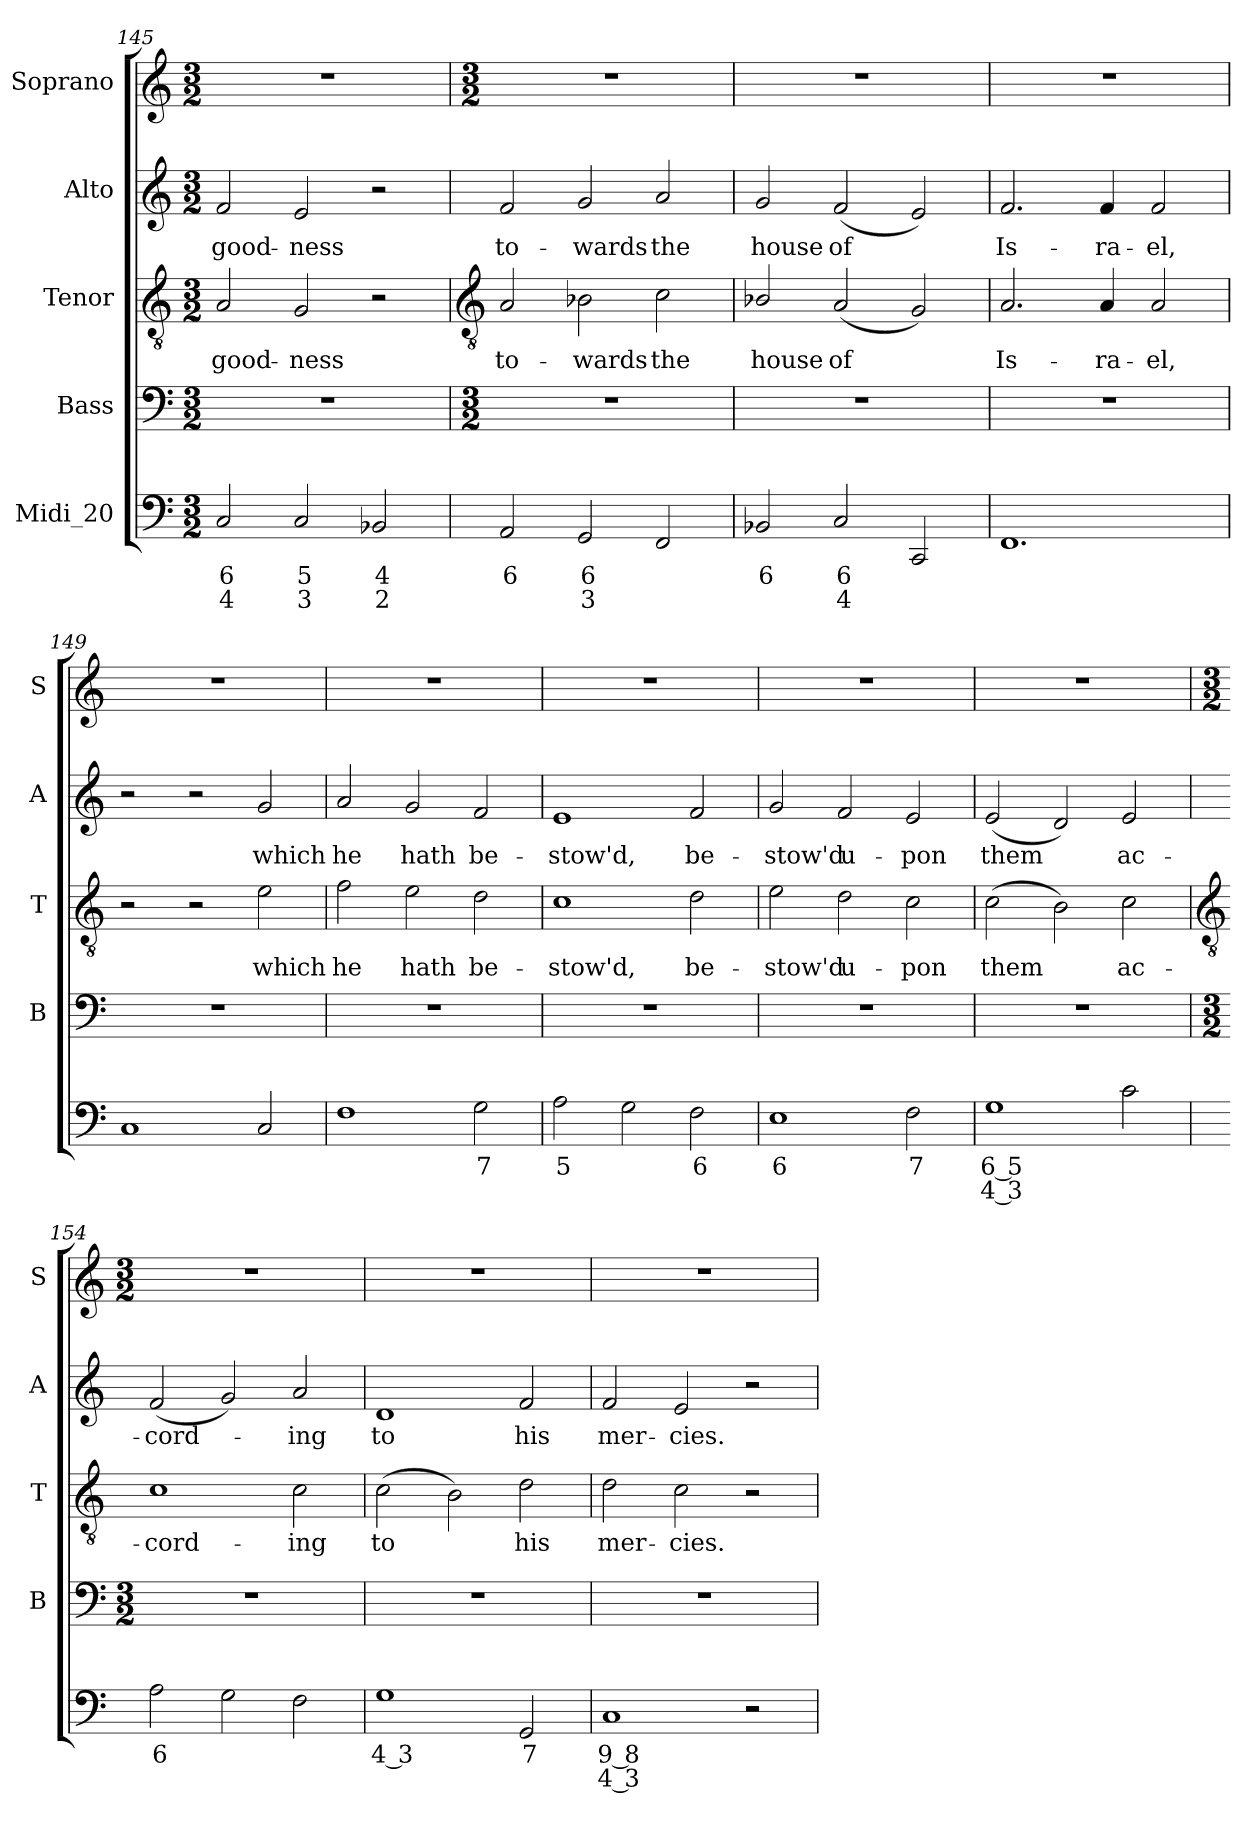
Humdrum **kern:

**kern	**text	**text	**kern	**kern	**text	**kern	**text	**kern
*part5	*part5	*part5	*part4	*part3	*part3	*part2	*part2	*part1
*staff5	*staff5	*staff5	*staff4	*staff3	*staff3	*staff2	*staff2	*staff1
*I"Midi_20	*	*	*I"Bass	*I"Tenor	*	*I"Alto	*	*I"Soprano
*	*	*	*I'B	*I'T	*	*I'A	*	*I'S
*clefF4	*	*	*clefF4	*clefGv2	*	*clefG2	*	*clefG2
*k[]	*	*	*k[]	*k[]	*	*k[]	*	*k[]
*C:	*	*	*C:	*C:	*	*C:	*	*C:
*M3/2	*	*	*M3/2	*M3/2	*	*M3/2	*	*M3/2
=145	=145	=145	=145	=145	=145	=145	=145	=145
!	!LO:LY:b	!LO:LY:b	!	!	!LO:LY:b	!	!LO:LY:b	!
2C	6	4	1.r	2A	good-	2f	good-	1.r
!	!LO:LY:b	!LO:LY:b	!	!	!LO:LY:b	!	!LO:LY:b	!
2C	5	3	.	2G	-ness	2e	-ness	.
!	!LO:LY:b	!LO:LY:b	!	!	!	!	!	!
2BB-X	4	2	.	2r	.	2r	.	.
!!LO:LB:g=z
=146	=146	=146	=146	=146	=146	=146	=146	=146
*	*	*	*	*clefGv2	*	*	*	*
*	*	*	*M3/2	*	*	*	*	*M3/2
!	!LO:LY:b	!	!	!	!LO:LY:b	!	!LO:LY:b	!
2AA	6	.	1.r	2A	to-	2f	to-	1.r
!	!LO:LY:b	!LO:LY:b	!	!	!LO:LY:b	!	!LO:LY:b	!
2GG	6	3	.	2B-X	-wards	2g	-wards	.
!	!	!	!	!	!LO:LY:b	!	!LO:LY:b	!
2FF	.	.	.	2c	the	2a	the	.
=147	=147	=147	=147	=147	=147	=147	=147	=147
!	!LO:LY:b	!	!	!	!LO:LY:b	!	!LO:LY:b	!
2BB-X	6	.	1.r	2B-X/	house	2g	house	1.r
!	!LO:LY:b	!LO:LY:b	!	!	!LO:LY:b	!	!LO:LY:b	!
2C	6	4	.	(<2A	of	(<2f	of	.
2CC	.	.	.	2G)	.	2e)	.	.
=148	=148	=148	=148	=148	=148	=148	=148	=148
!	!	!	!	!	!LO:LY:b	!	!LO:LY:b	!
1.FF	.	.	1.r	2.A	Is-	2.f	Is-	1.r
!	!	!	!	!	!LO:LY:b	!	!LO:LY:b	!
.	.	.	.	4A	-ra-	4f	-ra-	.
!	!	!	!	!	!LO:LY:b	!	!LO:LY:b	!
.	.	.	.	2A	-el,	2f	-el,	.
=149	=149	=149	=149	=149	=149	=149	=149	=149
1C	.	.	1.r	2r	.	2r	.	1.r
.	.	.	.	2r	.	2r	.	.
!	!	!	!	!	!LO:LY:b	!	!LO:LY:b	!
2C	.	.	.	2e	which	2g	which	.
=150	=150	=150	=150	=150	=150	=150	=150	=150
!	!	!	!	!	!LO:LY:b	!	!LO:LY:b	!
1F	.	.	1.r	2f	he	2a	he	1.r
!	!	!	!	!	!LO:LY:b	!	!LO:LY:b	!
.	.	.	.	2e	hath	2g	hath	.
!	!LO:LY:b	!	!	!	!LO:LY:b	!	!LO:LY:b	!
2G	7	.	.	2d	be-	2f	be-	.
=151	=151	=151	=151	=151	=151	=151	=151	=151
!	!LO:LY:b	!	!	!	!LO:LY:b	!	!LO:LY:b	!
2A	5	.	1.r	1c	-stow'd,	1e	-stow'd,	1.r
2G	.	.	.	.	.	.	.	.
!	!LO:LY:b	!	!	!	!LO:LY:b	!	!LO:LY:b	!
2F	6	.	.	2d	be-	2f	be-	.
=152	=152	=152	=152	=152	=152	=152	=152	=152
!	!LO:LY:b	!	!	!	!LO:LY:b	!	!LO:LY:b	!
1E	6	.	1.r	2e	-stow'd	2g	-stow'd	1.r
!	!	!	!	!	!LO:LY:b	!	!LO:LY:b	!
.	.	.	.	2d	u-	2f	u-	.
!	!LO:LY:b	!	!	!	!LO:LY:b	!	!LO:LY:b	!
2F	7	.	.	2c	-pon	2e	-pon	.
=153	=153	=153	=153	=153	=153	=153	=153	=153
!	!LO:LY:b	!LO:LY:b	!	!	!LO:LY:b	!	!LO:LY:b	!
1G	6 5	4 3	1.r	(>2c	them	(<2e	them	1.r
.	.	.	.	2B)	.	2d)	.	.
!	!	!	!	!	!LO:LY:b	!	!LO:LY:b	!
2c	.	.	.	2c	ac-	2e	ac-	.
!!LO:LB:g=z
=154	=154	=154	=154	=154	=154	=154	=154	=154
*	*	*	*	*clefGv2	*	*	*	*
*	*	*	*M3/2	*	*	*	*	*M3/2
!	!LO:LY:b	!	!	!	!LO:LY:b	!	!LO:LY:b	!
2A	6	.	1.r	1c	-cord-	(<2f	-cord-	1.r
2G	.	.	.	.	.	2g)	.	.
!	!	!	!	!	!LO:LY:b	!	!LO:LY:b	!
2F	.	.	.	2c	-ing	2a	ing	.
=155	=155	=155	=155	=155	=155	=155	=155	=155
!	!LO:LY:b	!	!	!	!LO:LY:b	!	!LO:LY:b	!
1G	4 3	.	1.r	(>2c	to	1d	to	1.r
.	.	.	.	2B)	.	.	.	.
!	!LO:LY:b	!	!	!	!LO:LY:b	!	!LO:LY:b	!
2GG	7	.	.	2d	his	2f	his	.
=156	=156	=156	=156	=156	=156	=156	=156	=156
!	!LO:LY:b	!LO:LY:b	!	!	!LO:LY:b	!	!LO:LY:b	!
1C	9 8	4 3	1.r	2d	mer-	2f	mer-	1.r
!	!	!	!	!	!LO:LY:b	!	!LO:LY:b	!
.	.	.	.	2c	-cies.	2e	-cies.	.
2r	.	.	.	2r	.	2r	.	.
=	=	=	=	=	=	=	=	=
*-	*-	*-	*-	*-	*-	*-	*-	*-
